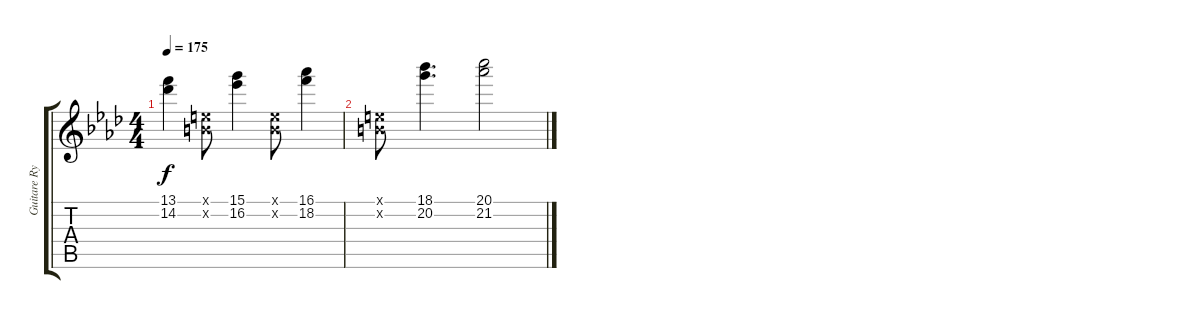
\track ("Guitare Rythme" "Guitare Ry") {instrument overdrivenguitar}
\staff {score tabs}
\tuning (E4 B3 G3 D3 A2 E2) {hide}
\ts (4 4)
\tempo 175
\clef g2
\ks ab
(13.1 14.2).4{dy f} (0.1{x} 0.2{x}).8 (15.1 16.2).4 (0.1{x} 0.2{x}).8 (16.1 18.2).4 |
(0.1{x} 0.2{x}).8 (18.1 20.2).4{d} (20.1 21.2).2
